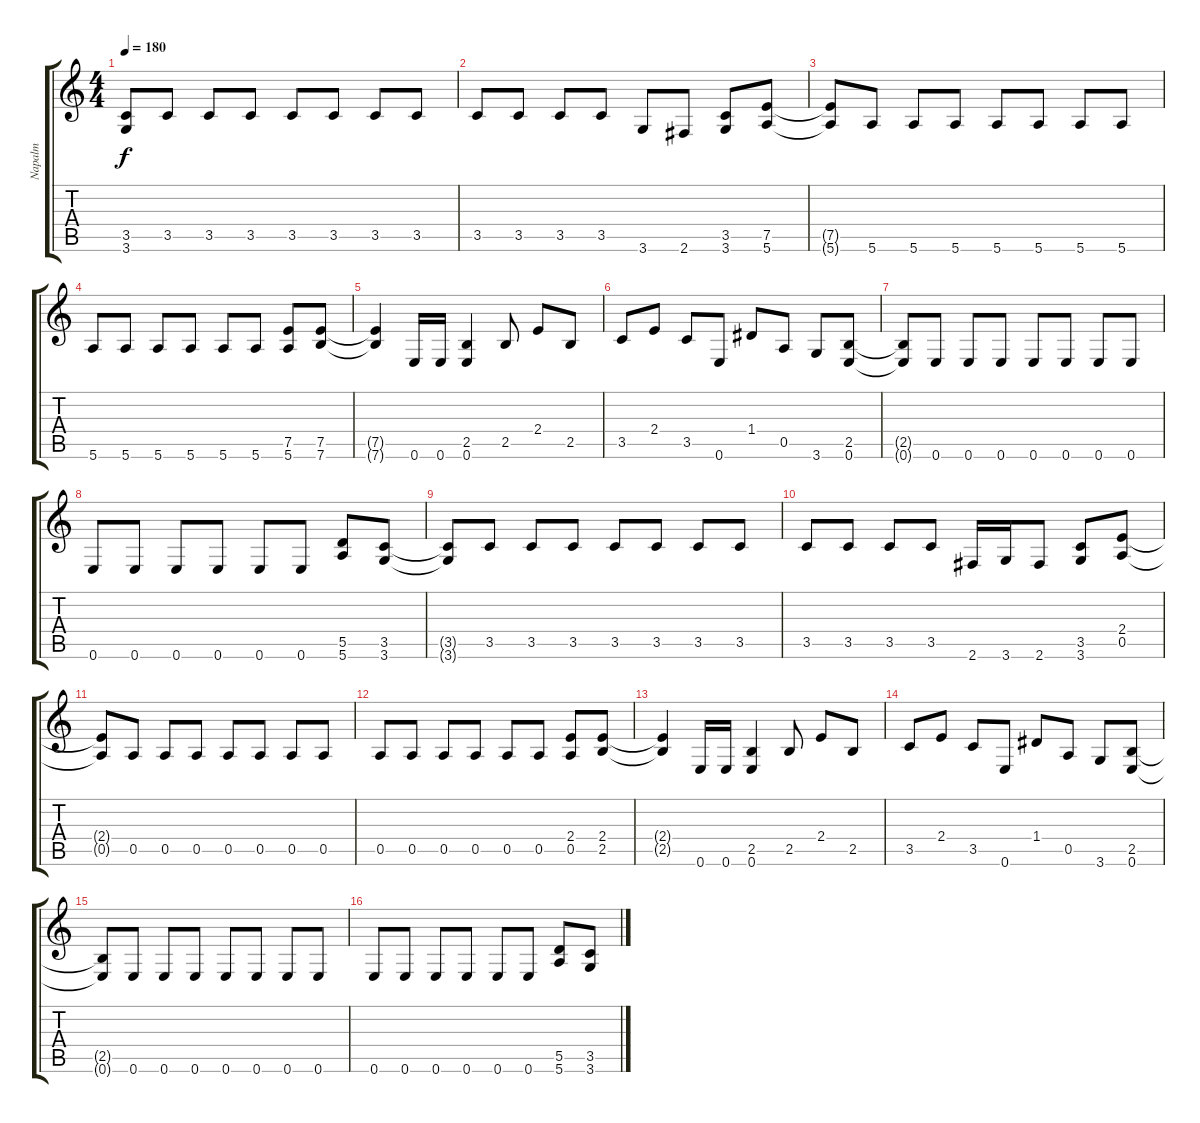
\track ("Napalm" "Napalm") {instrument distortionguitar}
\staff {score tabs}
\tuning (E4 B3 G3 D3 A2 E2) {hide}
\ts (4 4)
\tempo 180
\clef g2
\ks c
(3.5{t} 3.6{t}).8{dy f} 3.5.8 3.5.8 3.5.8 3.5.8 3.5.8 3.5.8 3.5.8 |
3.5.8 3.5.8 3.5.8 3.5.8 3.6.8 2.6.8 (3.5 3.6).8 (7.5 5.6).8 |
(7.5{t} 5.6{t}).8 5.6.8 5.6.8 5.6.8 5.6.8 5.6.8 5.6.8 5.6.8 |
5.6.8 5.6.8 5.6.8 5.6.8 5.6.8 5.6.8 (7.5 5.6).8 (7.5 7.6).8 |
(7.5{t} 7.6{t}).4 0.6.16 0.6.16 (2.5 0.6).4 2.5.8 2.4.8 2.5.8 |
3.5.8 2.4.8 3.5.8 0.6.8 1.4.8 0.5.8 3.6.8 (2.5 0.6).8 |
(2.5{t} 0.6{t}).8 0.6.8 0.6.8 0.6.8 0.6.8 0.6.8 0.6.8 0.6.8 |
0.6.8 0.6.8 0.6.8 0.6.8 0.6.8 0.6.8 (5.5 5.6).8 (3.5 3.6).8 |
(3.5{t} 3.6{t}).8 3.5.8 3.5.8 3.5.8 3.5.8 3.5.8 3.5.8 3.5.8 |
3.5.8 3.5.8 3.5.8 3.5.8 2.6.16 3.6.16 2.6.8 (3.5 3.6).8 (2.4 0.5).8 |
(2.4{t} 0.5{t}).8 0.5.8 0.5.8 0.5.8 0.5.8 0.5.8 0.5.8 0.5.8 |
0.5.8 0.5.8 0.5.8 0.5.8 0.5.8 0.5.8 (2.4 0.5).8 (2.4 2.5).8 |
(2.4{t} 2.5{t}).4 0.6.16 0.6.16 (2.5 0.6).4 2.5.8 2.4.8 2.5.8 |
3.5.8 2.4.8 3.5.8 0.6.8 1.4.8 0.5.8 3.6.8 (2.5 0.6).8 |
(2.5{t} 0.6{t}).8 0.6.8 0.6.8 0.6.8 0.6.8 0.6.8 0.6.8 0.6.8 |
0.6.8 0.6.8 0.6.8 0.6.8 0.6.8 0.6.8 (5.5 5.6).8 (3.5 3.6).8
